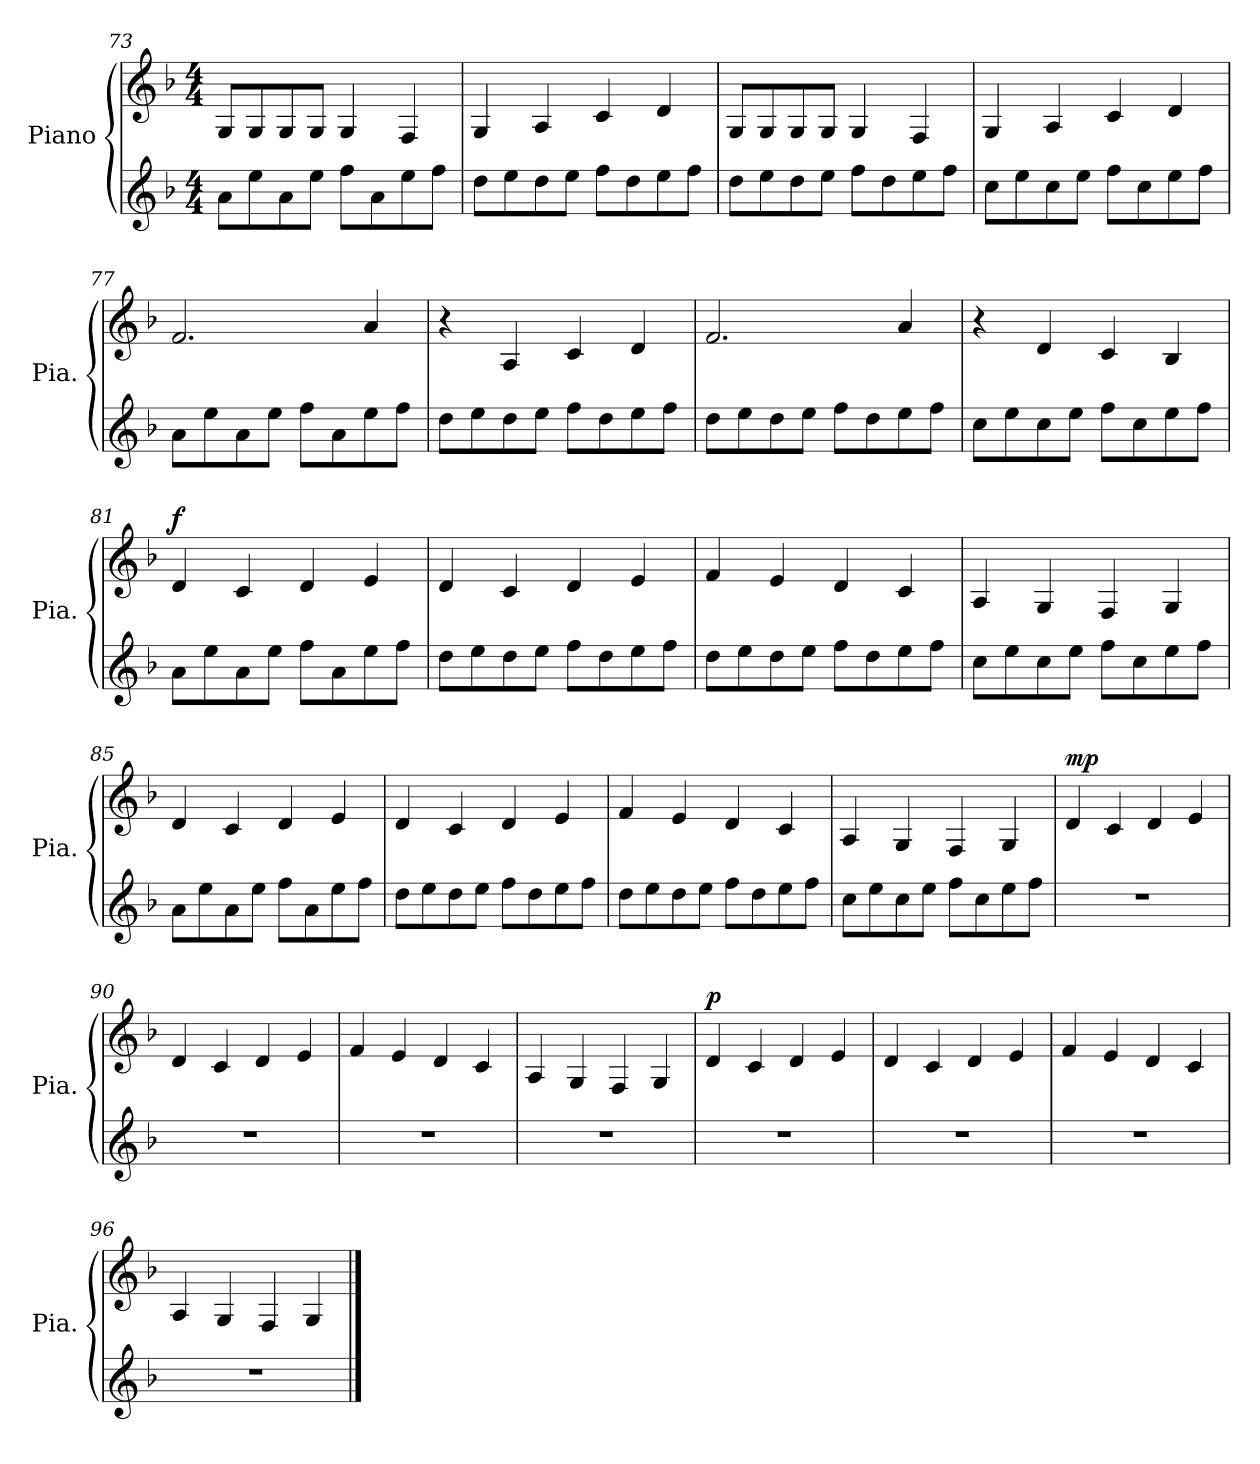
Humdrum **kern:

**kern	**kern	**dynam
*part2	*part1	*part1
*staff2	*staff1	*staff1
*I"Piano	*I"Piano	*
*I'Pia.	*I'Pia.	*
*clefG2	*clefG2	*
*k[b-]	*k[b-]	*
*M4/4	*M4/4	*
=73	=73	=73
8a\L	8G/L	.
8ee\	8G/	.
8a\	8G/	.
8ee\J	8G/J	.
8ff\L	4G/	.
8a\	.	.
8ee\	4F/	.
8ff\J	.	.
!!LO:PB:g=z
=74	=74	=74
8dd\L	4G/	.
8ee\	.	.
8dd\	4A/	.
8ee\J	.	.
8ff\L	4c/	.
8dd\	.	.
8ee\	4d/	.
8ff\J	.	.
=75	=75	=75
8dd\L	8G/L	.
8ee\	8G/	.
8dd\	8G/	.
8ee\J	8G/J	.
8ff\L	4G/	.
8dd\	.	.
8ee\	4F/	.
8ff\J	.	.
=76	=76	=76
8cc\L	4G/	.
8ee\	.	.
8cc\	4A/	.
8ee\J	.	.
8ff\L	4c/	.
8cc\	.	.
8ee\	4d/	.
8ff\J	.	.
=77	=77	=77
8a\L	2.f/	.
8ee\	.	.
8a\	.	.
8ee\J	.	.
8ff\L	.	.
8a\	.	.
8ee\	4a/	.
8ff\J	.	.
=78	=78	=78
8dd\L	4r	.
8ee\	.	.
8dd\	4A/	.
8ee\J	.	.
8ff\L	4c/	.
8dd\	.	.
8ee\	4d/	.
8ff\J	.	.
!!LO:LB:g=z
=79	=79	=79
8dd\L	2.f/	.
8ee\	.	.
8dd\	.	.
8ee\J	.	.
8ff\L	.	.
8dd\	.	.
8ee\	4a/	.
8ff\J	.	.
=80	=80	=80
8cc\L	4r	.
8ee\	.	.
8cc\	4d/	.
8ee\J	.	.
8ff\L	4c/	.
8cc\	.	.
8ee\	4B-/	.
8ff\J	.	.
=81	=81	=81
!	!	!LO:DY:a
8a\L	4d/	f
8ee\	.	.
8a\	4c/	.
8ee\J	.	.
8ff\L	4d/	.
8a\	.	.
8ee\	4e/	.
8ff\J	.	.
=82	=82	=82
8dd\L	4d/	.
8ee\	.	.
8dd\	4c/	.
8ee\J	.	.
8ff\L	4d/	.
8dd\	.	.
8ee\	4e/	.
8ff\J	.	.
=83	=83	=83
8dd\L	4f/	.
8ee\	.	.
8dd\	4e/	.
8ee\J	.	.
8ff\L	4d/	.
8dd\	.	.
8ee\	4c/	.
8ff\J	.	.
!!LO:LB:g=z
=84	=84	=84
8cc\L	4A/	.
8ee\	.	.
8cc\	4G/	.
8ee\J	.	.
8ff\L	4F/	.
8cc\	.	.
8ee\	4G/	.
8ff\J	.	.
=85	=85	=85
8a\L	4d/	.
8ee\	.	.
8a\	4c/	.
8ee\J	.	.
8ff\L	4d/	.
8a\	.	.
8ee\	4e/	.
8ff\J	.	.
=86	=86	=86
8dd\L	4d/	.
8ee\	.	.
8dd\	4c/	.
8ee\J	.	.
8ff\L	4d/	.
8dd\	.	.
8ee\	4e/	.
8ff\J	.	.
=87	=87	=87
8dd\L	4f/	.
8ee\	.	.
8dd\	4e/	.
8ee\J	.	.
8ff\L	4d/	.
8dd\	.	.
8ee\	4c/	.
8ff\J	.	.
=88	=88	=88
8cc\L	4A/	.
8ee\	.	.
8cc\	4G/	.
8ee\J	.	.
8ff\L	4F/	.
8cc\	.	.
8ee\	4G/	.
8ff\J	.	.
!!LO:LB:g=z
=89	=89	=89
!	!	!LO:DY:a
1r	4d/	mp
.	4c/	.
.	4d/	.
.	4e/	.
=90	=90	=90
1r	4d/	.
.	4c/	.
.	4d/	.
.	4e/	.
=91	=91	=91
1r	4f/	.
.	4e/	.
.	4d/	.
.	4c/	.
=92	=92	=92
1r	4A/	.
.	4G/	.
.	4F/	.
.	4G/	.
=93	=93	=93
!	!	!LO:DY:a
1r	4d/	p
.	4c/	.
.	4d/	.
.	4e/	.
=94	=94	=94
1r	4d/	.
.	4c/	.
.	4d/	.
.	4e/	.
=95	=95	=95
1r	4f/	.
.	4e/	.
.	4d/	.
.	4c/	.
=96	=96	=96
1r	4A/	.
.	4G/	.
.	4F/	.
.	4G/	.
==	==	==
*-	*-	*-
